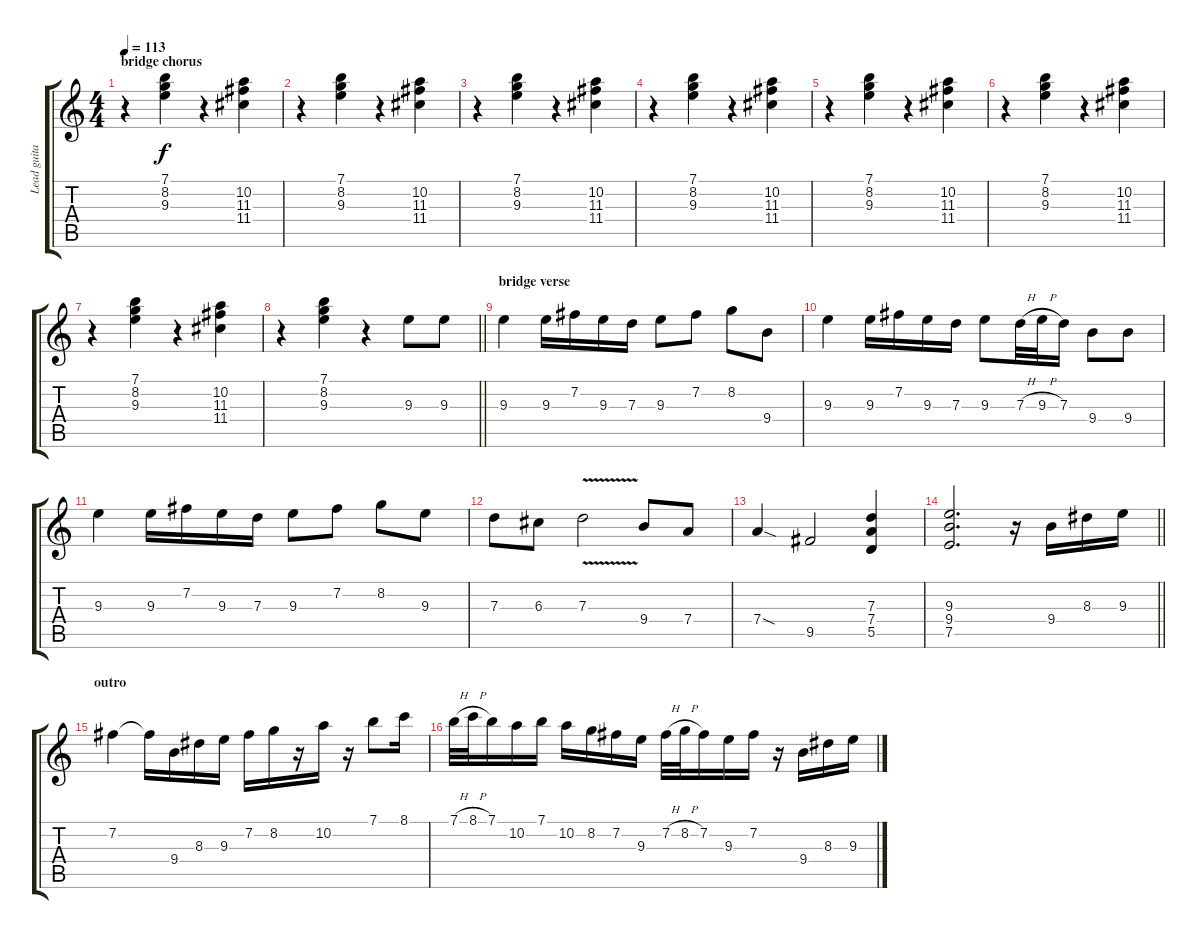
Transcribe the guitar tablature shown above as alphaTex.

\track ("Lead guitar 1" "Lead guita") {instrument overdrivenguitar}
\staff {score tabs}
\tuning (E4 B3 G3 D3 A2 E2) {hide}
\ts (4 4)
\section ("" "bridge chorus")
\tempo 113
\clef g2
\ks c
r.4{dy f} (7.1 8.2 9.3).4 r.4 (10.2 11.3 11.4).4 |
r.4 (7.1 8.2 9.3).4 r.4 (10.2 11.3 11.4).4 |
r.4 (7.1 8.2 9.3).4 r.4 (10.2 11.3 11.4).4 |
r.4 (7.1 8.2 9.3).4 r.4 (10.2 11.3 11.4).4 |
r.4 (7.1 8.2 9.3).4 r.4 (10.2 11.3 11.4).4 |
r.4 (7.1 8.2 9.3).4 r.4 (10.2 11.3 11.4).4 |
r.4 (7.1 8.2 9.3).4 r.4 (10.2 11.3 11.4).4 |
\barLineRight lightlight
r.4 (7.1 8.2 9.3).4 r.4 9.3.8 9.3.8 |
\section ("" "bridge verse")
9.3.4 9.3.16 7.2.16 9.3.16 7.3.16 9.3.8 7.2.8 8.2.8 9.4.8 |
9.3.4 9.3.16 7.2.16 9.3.16 7.3.16 9.3.8 7.3{h}.32 9.3{h}.32 7.3.16 9.4.8 9.4.8 |
9.3.4 9.3.16 7.2.16 9.3.16 7.3.16 9.3.8 7.2.8 8.2.8 9.3.8 |
7.3.8 6.3.8 7.3{v}.2 9.4.8 7.4.8 |
7.4{sod}.4 9.5.2 (7.3 7.4 5.5).4 |
\barLineRight lightlight
(9.3 9.4 7.5).2{d} r.16 9.4.16 8.3.16 9.3.16 |
\section ("" "outro")
7.2.4 7.2{t}.16 9.4.16 8.3.16 9.3.16 7.2.16 8.2.16 r.16 10.2.16 r.16 7.1.8 8.1.16 |
7.1{h}.32 8.1{h}.32 7.1.16 10.2.16 7.1.16 10.2.16 8.2.16 7.2.16 9.3.16 7.2{h}.32 8.2{h}.32 7.2.16 9.3.16 7.2.16 r.16 9.4.16 8.3.16 9.3.16
